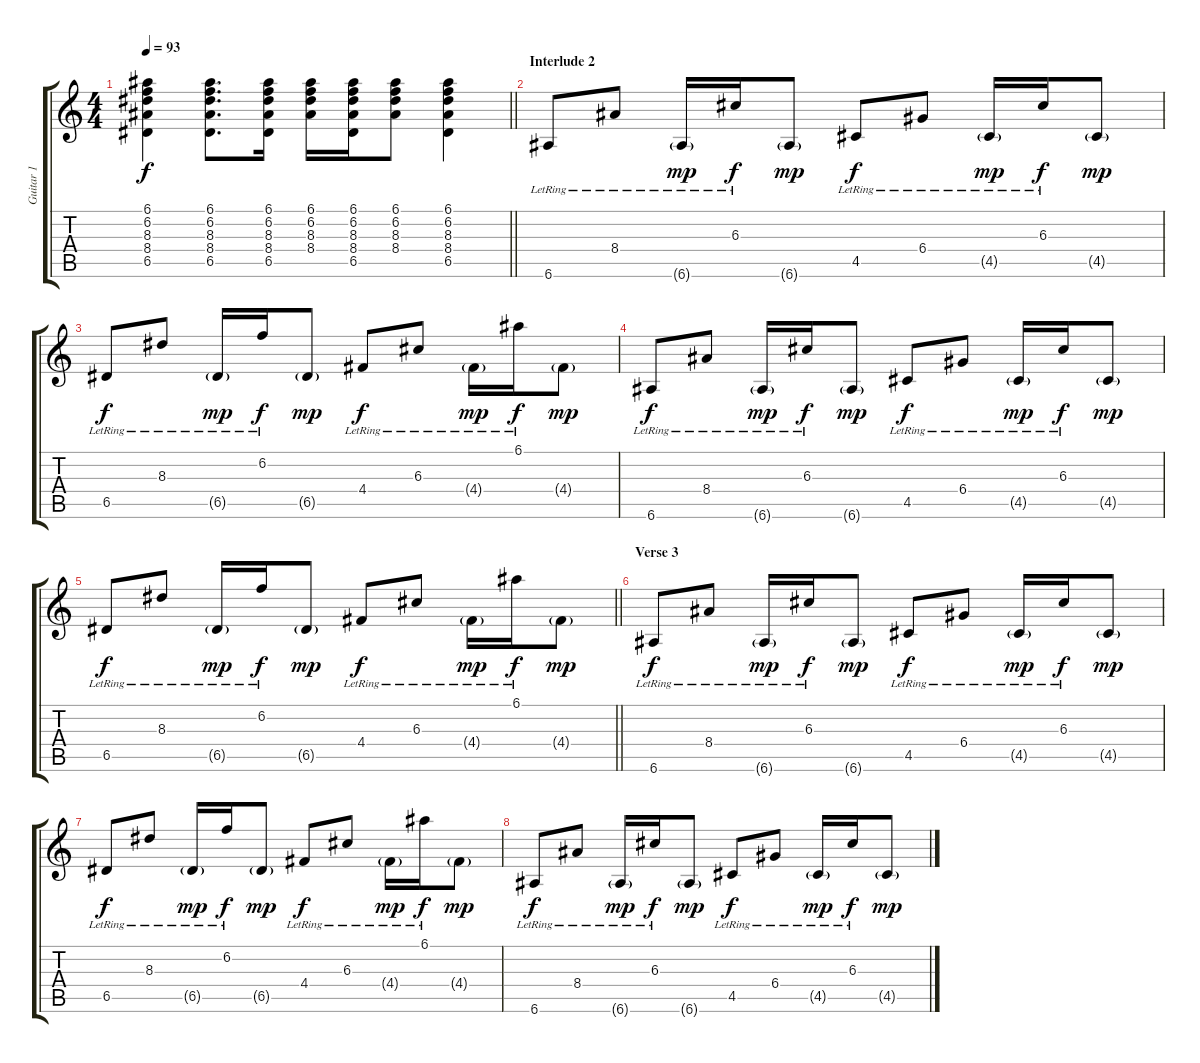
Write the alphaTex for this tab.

\track ("Guitar 1" "Guitar 1") {instrument acousticguitarsteel}
\staff {score tabs}
\tuning (E4 B3 G3 D3 A2 E2) {hide}
\ts (4 4)
\tempo 93
\clef g2
\barLineRight lightlight
\ks c
(6.1 6.2 8.3 8.4 6.5).4{dy f} (6.1 6.2 8.3 8.4 6.5).8{d} (6.1 6.2 8.3 8.4 6.5).16 (6.1 6.2 8.3 8.4).16 (6.1 6.2 8.3 8.4 6.5).16 (6.1 6.2 8.3 8.4).8 (6.1 6.2 8.3 8.4 6.5).4 |
\section ("" "Interlude 2")
6.6{lr}.8 8.4{lr}.8 6.6{g lr}.16{dy mp} 6.3{lr}.16{dy f} 6.6{g}.8{dy mp} 4.5{lr}.8{dy f} 6.4{lr}.8 4.5{g lr}.16{dy mp} 6.3{lr}.16{dy f} 4.5{g}.8{dy mp} |
6.5{lr}.8{dy f} 8.3{lr}.8 6.5{g lr}.16{dy mp} 6.2{lr}.16{dy f} 6.5{g}.8{dy mp} 4.4{lr}.8{dy f} 6.3{lr}.8 4.4{g lr}.16{dy mp} 6.1{lr}.16{dy f} 4.4{g}.8{dy mp} |
6.6{lr}.8{dy f} 8.4{lr}.8 6.6{g lr}.16{dy mp} 6.3{lr}.16{dy f} 6.6{g}.8{dy mp} 4.5{lr}.8{dy f} 6.4{lr}.8 4.5{g lr}.16{dy mp} 6.3{lr}.16{dy f} 4.5{g}.8{dy mp} |
\barLineRight lightlight
6.5{lr}.8{dy f} 8.3{lr}.8 6.5{g lr}.16{dy mp} 6.2{lr}.16{dy f} 6.5{g}.8{dy mp} 4.4{lr}.8{dy f} 6.3{lr}.8 4.4{g lr}.16{dy mp} 6.1{lr}.16{dy f} 4.4{g}.8{dy mp} |
\section ("" "Verse 3")
6.6{lr}.8{dy f} 8.4{lr}.8 6.6{g lr}.16{dy mp} 6.3{lr}.16{dy f} 6.6{g}.8{dy mp} 4.5{lr}.8{dy f} 6.4{lr}.8 4.5{g lr}.16{dy mp} 6.3{lr}.16{dy f} 4.5{g}.8{dy mp} |
6.5{lr}.8{dy f} 8.3{lr}.8 6.5{g lr}.16{dy mp} 6.2{lr}.16{dy f} 6.5{g}.8{dy mp} 4.4{lr}.8{dy f} 6.3{lr}.8 4.4{g lr}.16{dy mp} 6.1{lr}.16{dy f} 4.4{g}.8{dy mp} |
6.6{lr}.8{dy f} 8.4{lr}.8 6.6{g lr}.16{dy mp} 6.3{lr}.16{dy f} 6.6{g}.8{dy mp} 4.5{lr}.8{dy f} 6.4{lr}.8 4.5{g lr}.16{dy mp} 6.3{lr}.16{dy f} 4.5{g}.8{dy mp}
